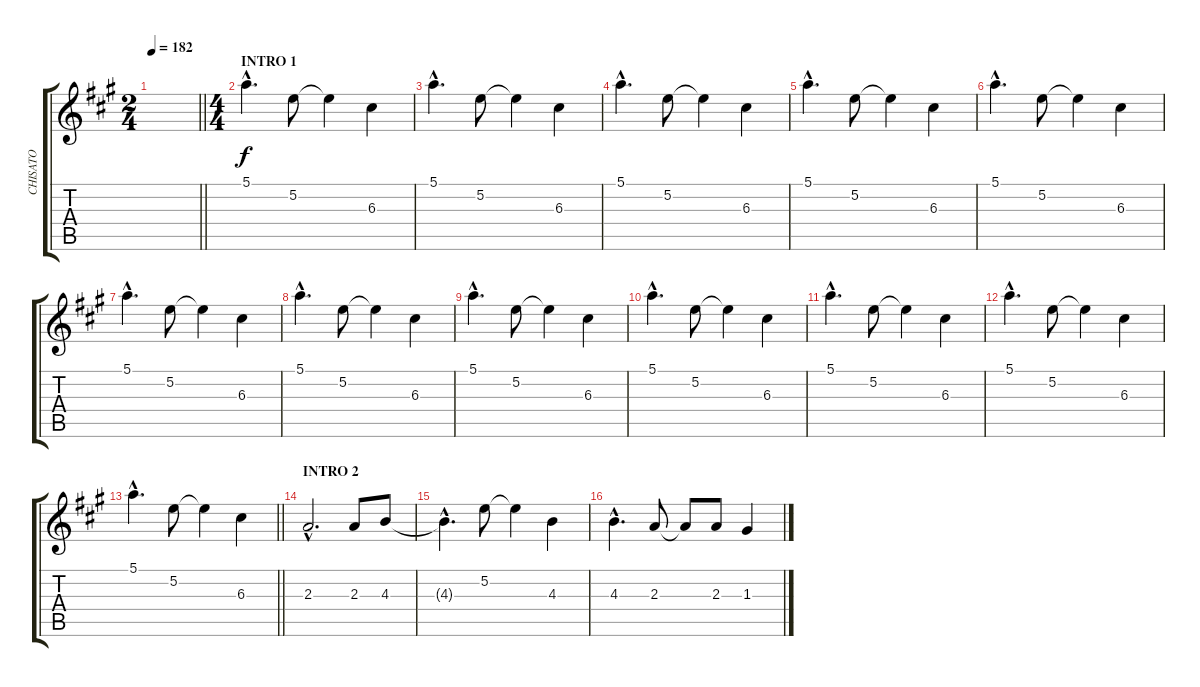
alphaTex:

\track ("CHISATO" "CHISATO") {instrument distortionguitar}
\staff {score tabs}
\tuning (E4 B3 G3 D3 A2 E2) {hide}
\ts (2 4)
\tempo 182
\clef g2
\barLineRight lightlight
\ks a
|
\ts (4 4)
\section ("" "INTRO 1")
5.1{hac}.4{d volume 2} 5.2.8 5.2{t}.4 6.3.4 |
5.1{hac}.4{d volume 3} 5.2.8 5.2{t}.4 6.3.4 |
5.1{hac}.4{d volume 4} 5.2.8 5.2{t}.4 6.3.4 |
5.1{hac}.4{d volume 5} 5.2.8 5.2{t}.4 6.3.4 |
5.1{hac}.4{d volume 6} 5.2.8 5.2{t}.4 6.3.4 |
5.1{hac}.4{d volume 7} 5.2.8 5.2{t}.4 6.3.4 |
5.1{hac}.4{d volume 8} 5.2.8 5.2{t}.4 6.3.4 |
5.1{hac}.4{d volume 9} 5.2.8 5.2{t}.4 6.3.4 |
5.1{hac}.4{d volume 10} 5.2.8 5.2{t}.4 6.3.4 |
5.1{hac}.4{d volume 11} 5.2.8 5.2{t}.4 6.3.4 |
5.1{hac}.4{d} 5.2.8 5.2{t}.4 6.3.4 |
\barLineRight lightlight
5.1{hac}.4{d} 5.2.8 5.2{t}.4 6.3.4 |
\section ("" "INTRO 2")
2.3{hac}.2{d volume 12} 2.3.8 4.3.8 |
4.3{hac t}.4{d} 5.2.8 5.2{t}.4 4.3.4 |
4.3{hac}.4{d} 2.3.8 2.3{t}.8 2.3.8 1.3.4
